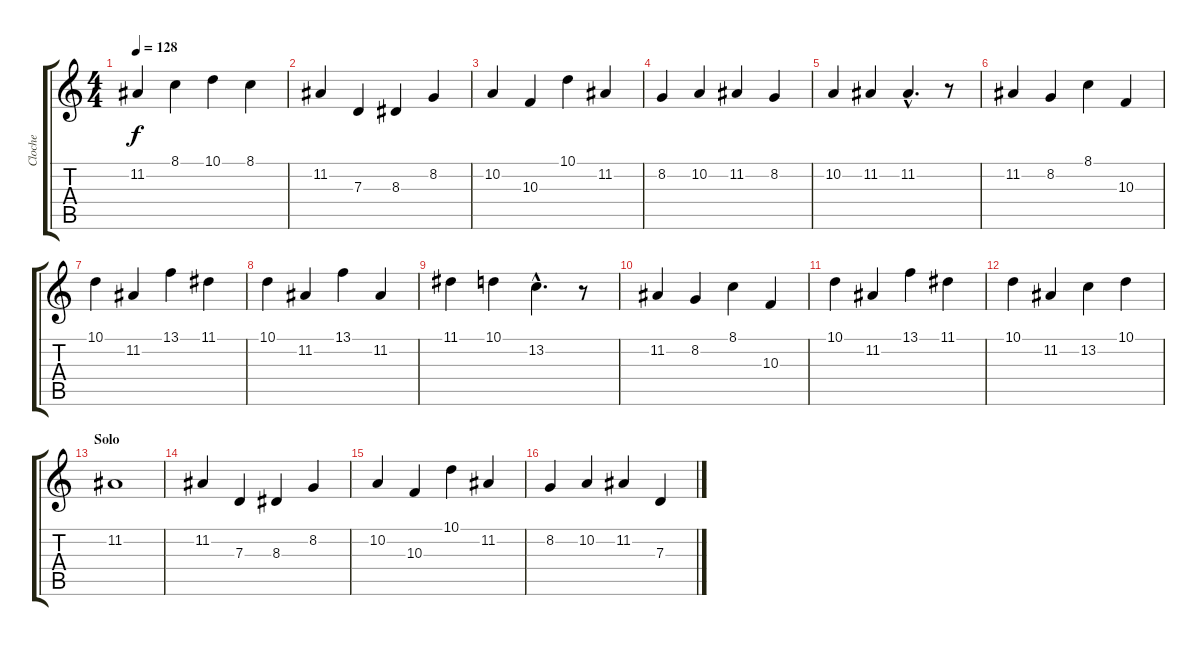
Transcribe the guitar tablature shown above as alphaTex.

\track ("Cloche" "Cloche") {instrument tubularbells}
\staff {score tabs}
\tuning (E4 B3 G3 D3 A2 E2) {hide}
\ts (4 4)
\tempo 128
\clef g2
\ks c
11.2.4{dy f} 8.1.4 10.1.4 8.1.4 |
11.2.4 7.3.4 8.3.4 8.2.4 |
10.2.4 10.3.4 10.1.4 11.2.4 |
8.2.4 10.2.4 11.2.4 8.2.4 |
10.2.4 11.2.4 11.2{hac}.4{d} r.8 |
11.2.4 8.2.4 8.1.4 10.3.4 |
10.1.4 11.2.4 13.1.4 11.1.4 |
10.1.4 11.2.4 13.1.4 11.2.4 |
11.1.4 10.1.4 13.2{hac}.4{d} r.8 |
11.2.4 8.2.4 8.1.4 10.3.4 |
10.1.4 11.2.4 13.1.4 11.1.4 |
10.1.4 11.2.4 13.2.4 10.1.4 |
\section ("" "Solo")
11.2.1 |
11.2.4 7.3.4 8.3.4 8.2.4 |
10.2.4 10.3.4 10.1.4 11.2.4 |
8.2.4 10.2.4 11.2.4 7.3.4
